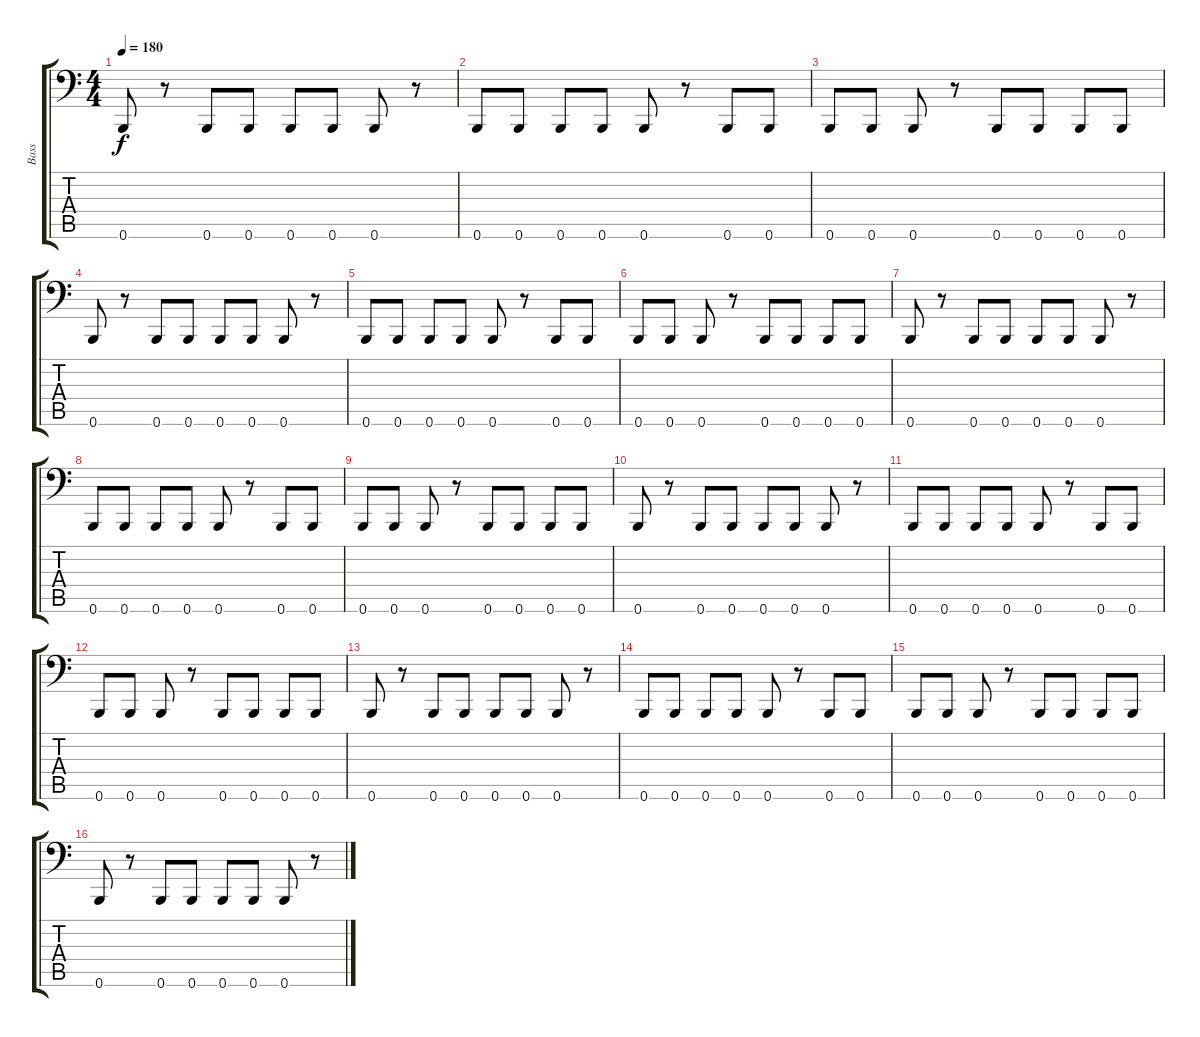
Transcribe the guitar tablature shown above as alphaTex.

\track ("Bass" "Bass") {instrument electricbasspick}
\staff {score tabs}
\tuning (C3 G2 D2 A1 E1 B0) {hide}
\ts (4 4)
\tempo 180
\clef f4
\ks c
0.6.8{dy f} r.8 0.6.8 0.6.8 0.6.8 0.6.8 0.6.8 r.8 |
0.6.8 0.6.8 0.6.8 0.6.8 0.6.8 r.8 0.6.8 0.6.8 |
0.6.8 0.6.8 0.6.8 r.8 0.6.8 0.6.8 0.6.8 0.6.8 |
0.6.8 r.8 0.6.8 0.6.8 0.6.8 0.6.8 0.6.8 r.8 |
0.6.8 0.6.8 0.6.8 0.6.8 0.6.8 r.8 0.6.8 0.6.8 |
0.6.8 0.6.8 0.6.8 r.8 0.6.8 0.6.8 0.6.8 0.6.8 |
0.6.8 r.8 0.6.8 0.6.8 0.6.8 0.6.8 0.6.8 r.8 |
0.6.8 0.6.8 0.6.8 0.6.8 0.6.8 r.8 0.6.8 0.6.8 |
0.6.8 0.6.8 0.6.8 r.8 0.6.8 0.6.8 0.6.8 0.6.8 |
0.6.8 r.8 0.6.8 0.6.8 0.6.8 0.6.8 0.6.8 r.8 |
0.6.8 0.6.8 0.6.8 0.6.8 0.6.8 r.8 0.6.8 0.6.8 |
0.6.8 0.6.8 0.6.8 r.8 0.6.8 0.6.8 0.6.8 0.6.8 |
0.6.8 r.8 0.6.8 0.6.8 0.6.8 0.6.8 0.6.8 r.8 |
0.6.8 0.6.8 0.6.8 0.6.8 0.6.8 r.8 0.6.8 0.6.8 |
0.6.8 0.6.8 0.6.8 r.8 0.6.8 0.6.8 0.6.8 0.6.8 |
0.6.8 r.8 0.6.8 0.6.8 0.6.8 0.6.8 0.6.8 r.8
